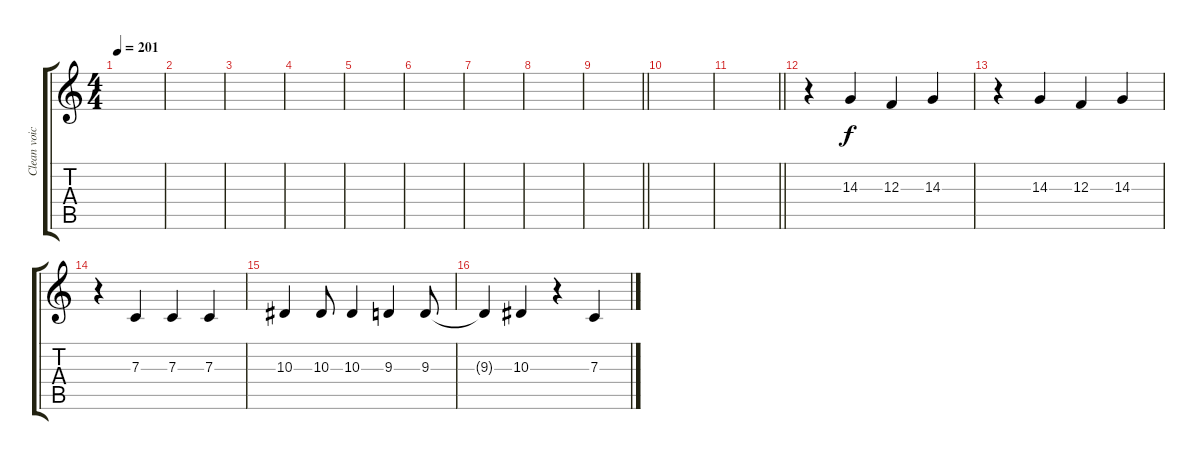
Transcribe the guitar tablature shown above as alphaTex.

\track ("Clean voice" "Clean voic") {instrument viola}
\staff {score tabs}
\tuning (D4 A3 F3 C3 G2 C2) {hide}
\ts (4 4)
\tempo 201
\clef g2
\ks c
|
|
|
|
|
|
|
|
\barLineRight lightlight
|
\section ("" " ")
|
\barLineRight lightlight
|
\section ("" " ")
r.4 14.3.4 12.3.4 14.3.4 |
r.4 14.3.4 12.3.4 14.3.4 |
r.4 7.3.4 7.3.4 7.3.4 |
10.3.4 10.3.8 10.3.4 9.3.4 9.3.8 |
9.3{t}.4 10.3.4 r.4 7.3.4
